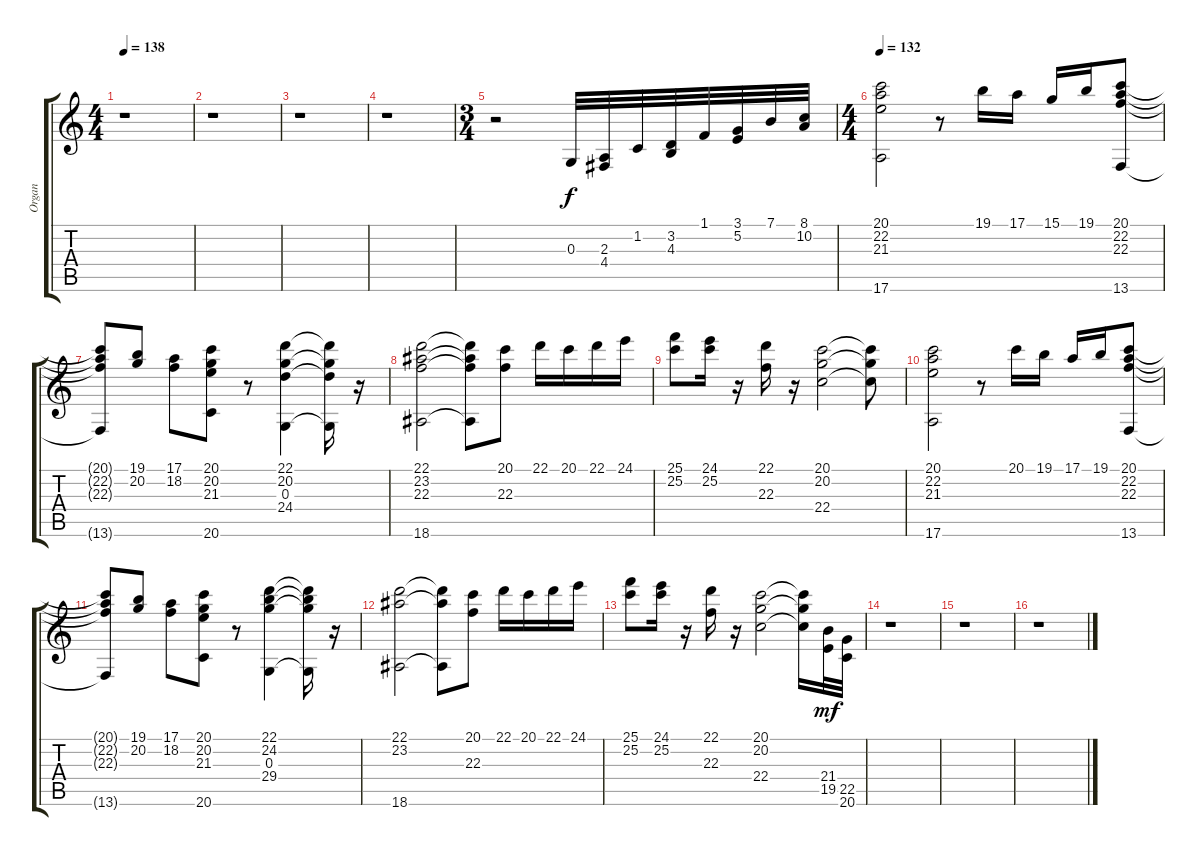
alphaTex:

\track ("Organ" "Organ") {instrument rockorgan}
\staff {score tabs}
\tuning (E4 B3 G3 D3 A2 E2) {hide}
\ts (4 4)
\tempo 138
\clef g2
\ks c
r.1{dy f} |
r.1 |
r.1 |
r.1 |
\ts (3 4)
r.2 0.3.32{instrument percussiveorgan} (2.3 4.4).32 1.2.32 (3.2 4.3).32 1.1.32 (3.1 5.2).32 7.1.32 (8.1 10.2).32 |
\ts (4 4)
\tempo 132
(20.1 22.2 21.3 17.6).2 r.8 19.1.16 17.1.16 15.1.16 19.1.16 (20.1 22.2 22.3 13.6).8 |
(20.1{t} 22.2{t} 22.3{t} 13.6{t}).8 (19.1 20.2).8 (17.1 18.2).8 (20.1 20.2 21.3 20.6).8 r.8 (22.1 20.2 0.3 24.4).4 (22.1{t} 20.2{t} 0.3{t} 24.4{t}).16 r.16 |
(22.1 23.2 22.3 18.6).2 (22.1{t} 23.2{t} 22.3{t} 18.6{t}).8 (20.1 22.3).8 22.1.16 20.1.16 22.1.16 24.1.16 |
(25.1 25.2).8 (24.1 25.2).16 r.16 (22.1 22.3).16 r.16 (20.1 20.2 22.4).2 (20.1{t} 20.2{t} 22.4{t}).8 |
(20.1 22.2 21.3 17.6).2 r.8 20.1.16 19.1.16 17.1.16 19.1.16 (20.1 22.2 22.3 13.6).8 |
(20.1{t} 22.2{t} 22.3{t} 13.6{t}).8 (19.1 20.2).8 (17.1 18.2).8 (20.1 20.2 21.3 20.6).8 r.8 (22.1 24.2 0.3 29.4).4 (22.1{t} 24.2{t} 0.3{t} 29.4{t}).16 r.16 |
(22.1 23.2 18.6).2 (22.1{t} 23.2{t} 18.6{t}).8 (20.1 22.3).8 22.1.16 20.1.16 22.1.16 24.1.16 |
(25.1 25.2).8 (24.1 25.2).16 r.16 (22.1 22.3).16 r.16 (20.1 20.2 22.4).2 (20.1{t} 20.2{t} 22.4{t}).16 (21.4 19.5).32{dy mf} (22.5 20.6).32 |
r.1 |
r.1 |
r.1
